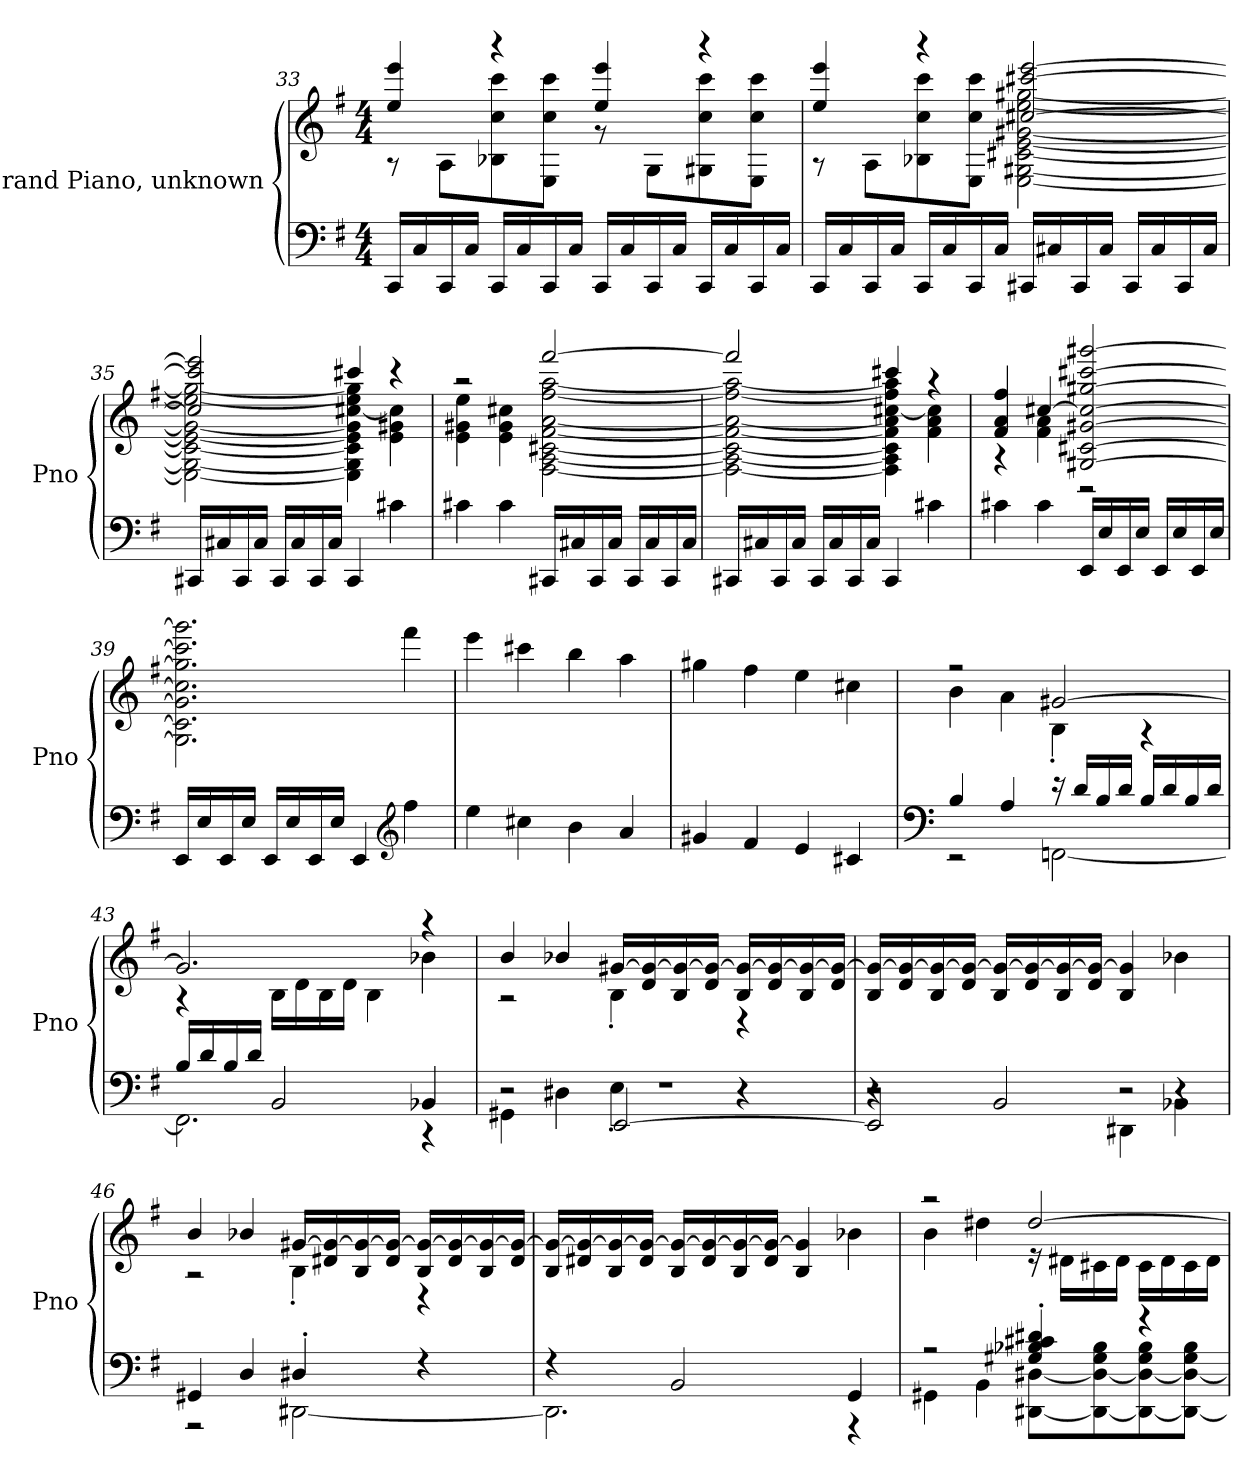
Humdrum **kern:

**kern	**kern
*part1	*part1
*staff2	*staff1
*I"Grand Piano, unknown	*
*I'Pno	*
*clefF4	*clefG2
*k[f#]	*k[f#]
*M4/4	*M4/4
=33	=33
*	*^
16CC/LL	4ee/ 4eee/	8r
16C/	.	.
16CC/	.	8A\L
16C/JJ	.	.
16CC/LL	4r	8B-X\ 8cc\ 8ccc\
16C/	.	.
16CC/	.	8E\ 8cc\ 8ccc\J
16C/JJ	.	.
16CC/LL	4ee/ 4eee/	8r
16C/	.	.
16CC/	.	8G\L
16C/JJ	.	.
16CC/LL	4r	8G#X\ 8cc\ 8ccc\
16C/	.	.
16CC/	.	8E\ 8cc\ 8ccc\J
16C/JJ	.	.
!!LO:LB:g=z	!!
=34	=34	=34
16CC/LL	4ee/ 4eee/	8r
16C/	.	.
16CC/	.	8A\L
16C/JJ	.	.
16CC/LL	4r	8B-X\ 8cc\ 8ccc\
16C/	.	.
16CC/	.	8E\ 8cc\ 8ccc\J
16C/JJ	.	.
16CC#X/LL	[2cc#X/ [2ccc#X/ [2eee/	[2E\ [2G#X\ [2c#X\ [2e\ [2g#X\ [2ee\ [2gg#X\
16C#X/	.	.
16CC#/	.	.
16C#/JJ	.	.
16CC#/LL	.	.
16C#/	.	.
16CC#/	.	.
16C#/JJ	.	.
=35	=35	=35
16CC#X/LL	2cc#/] 2ccc#/] 2eee/]	2E\_ 2G#\_ 2c#\_ 2e\_ 2g#\_ 2ee\_ 2gg#\_
16C#X/	.	.
16CC#/	.	.
16C#/JJ	.	.
16CC#/LL	.	.
16C#/	.	.
16CC#/	.	.
16C#/JJ	.	.
4CC#/	4ccc#X/	4E\] 4G#\] 4c#\] 4e\] 4g#\] [4cc#X\ 4ee\] 4gg#\]
4c#X\	4r	4e\ 4g#X\ 4cc#\]
=36	=36	=36
4c#X\	2r	4e\ 4g#X\ 4ee\
4c#\	.	4e\ 4g#\ 4cc#X\
16CC#X/LL	[2fff#/	[2F#\ [2A\ [2c#X\ [2f#\ [2a\ [2ff#\ [2aa\
16C#X/	.	.
16CC#/	.	.
16C#/JJ	.	.
16CC#/LL	.	.
16C#/	.	.
16CC#/	.	.
16C#/JJ	.	.
!!LO:PB:g=z	!!
=37	=37	=37
16CC#X/LL	2fff#/]	2F#\_ 2A\_ 2c#\_ 2f#\_ 2a\_ 2ff#\_ 2aa\_
16C#X/	.	.
16CC#/	.	.
16C#/JJ	.	.
16CC#/LL	.	.
16C#/	.	.
16CC#/	.	.
16C#/JJ	.	.
4CC#/	4ccc#X/	4F#\] 4A\] 4c#\] 4f#\] 4a\] [4cc#X\ 4ff#\] 4aa\]
4c#X\	4r	4f#\ 4a\ 4cc#\]
=38	=38	=38
4c#X\	4f#/ 4a/ 4ff#/	4r
4c#\	[4cc#X/	4f#\ 4a\
16EE/LL	[2G#X/ [2c#X/ [2g#X/ 2cc#/_ [2gg#X/ [2ccc#X/ [2ggg#X/	2r
16E/	.	.
16EE/	.	.
16E/JJ	.	.
16EE/LL	.	.
16E/	.	.
16EE/	.	.
16E/JJ	.	.
*	*v	*v
=39	=39
16EE/LL	2.G#\] 2.c#\] 2.g#\] 2.cc#\] 2.gg#\] 2.ccc#\] 2.ggg#\]
16E/	.
16EE/	.
16E/JJ	.
16EE/LL	.
16E/	.
16EE/	.
16E/JJ	.
4EE/	.
*clefG2	*
4ff#\	4fff#\
=40	=40
4ee\	4eee\
4cc#X\	4ccc#X\
4b\	4bb\
4a/	4aa\
!!LO:LB:g=z
=41	=41
4g#X/	4gg#X\
4f#/	4ff#\
4e/	4ee\
4c#X/	4cc#X\
=42	=42
*clefF4	*
*^	*^
4B/	2r	2r	4b\
4A/	.	.	4a\
16r	[2FFn\	[2g#X/	4B'\
16d/LL	.	.	.
16B/	.	.	.
16d/JJ	.	.	.
16B/LL	.	.	4r
16d/	.	.	.
16B/	.	.	.
16d/JJ	.	.	.
=43	=43	=43	=43
16B/LL	2.FF\]	2.g#/]	4r
16d/	.	.	.
16B/	.	.	.
16d/JJ	.	.	.
2BB/	.	.	16B\LL
.	.	.	16d\
.	.	.	16B\
.	.	.	16d\JJ
.	.	.	4B\
4BB-X/	4r	4r	4b-X\
!!LO:LB:g=z	!!
=44	=44	=44	=44
*	*^	*	*
1r	4GG#X\	2r	4b/	2r
.	4D#X\	.	4b-X/	.
.	4E'\	[2EE/	[16g#X/LL	4B'\
.	.	.	16d/ 16g#/_	.
.	.	.	16B/ 16g#/_	.
.	.	.	16d/ 16g#/_JJ	.
.	4r	.	16B/ 16g#/_LL	4r
.	.	.	16d/ 16g#/_	.
.	.	.	16B/ 16g#/_	.
.	.	.	16d/ 16g#/_JJ	.
*	*	*	*v	*v
=45	=45	=45	=45
4r	2r	2EE/]	16B/ 16g#/_LL
.	.	.	16d/ 16g#/_
.	.	.	16B/ 16g#/_
.	.	.	16d/ 16g#/_JJ
2BB/	.	.	16B/ 16g#/_LL
.	.	.	16d/ 16g#/_
.	.	.	16B/ 16g#/_
.	.	.	16d/ 16g#/_JJ
.	4DD#X\	2r	4B/ 4g#/]
4r	4BB-X\	.	4b-X\
*	*v	*v	*
!!LO:LB:g=z
=46	=46	=46
*	*	*^
4GG#X/	2r	4b/	2r
4D/	.	4b-X/	.
4D#X'/	[2DD#X\	[16g#X/LL	4B'\
.	.	16d#X/ 16g#/_	.
.	.	16B/ 16g#/_	.
.	.	16d#/ 16g#/_JJ	.
4r	.	16B/ 16g#/_LL	4r
.	.	16d#/ 16g#/_	.
.	.	16B/ 16g#/_	.
.	.	16d#/ 16g#/_JJ	.
*	*	*v	*v
=47	=47	=47
4r	2.DD#\]	16B/ 16g#/_LL
.	.	16d#X/ 16g#/_
.	.	16B/ 16g#/_
.	.	16d#/ 16g#/_JJ
2BB/	.	16B/ 16g#/_LL
.	.	16d#/ 16g#/_
.	.	16B/ 16g#/_
.	.	16d#/ 16g#/_JJ
.	.	4B/ 4g#/]
4GG/	4r	4b-X\
!!LO:LB:g=z
=48	=48	=48
*	*	*^
2r	4GG#X\	2r	4b\
.	4BB\	.	4dd#X\
4G#X/' 4B-X/' 4c#X/' 4d#X/'	[8DD#X\ [8D#X\L	[2dd#/	16r
.	.	.	16d#X\LL
.	8DD#\_ 8D#\_ 8G#\ 8B-\	.	16c#X\
.	.	.	16d#\JJ
4r	8DD#\_ 8D#\_ 8G#\ 8B-\	.	16c#\LL
.	.	.	16d#\
.	8DD#\_ 8D#\_ 8G#\ 8B-\J	.	16c#\
.	.	.	16d#\JJ
*v	*v	*	*
*	*v	*v
=	=
*-	*-
